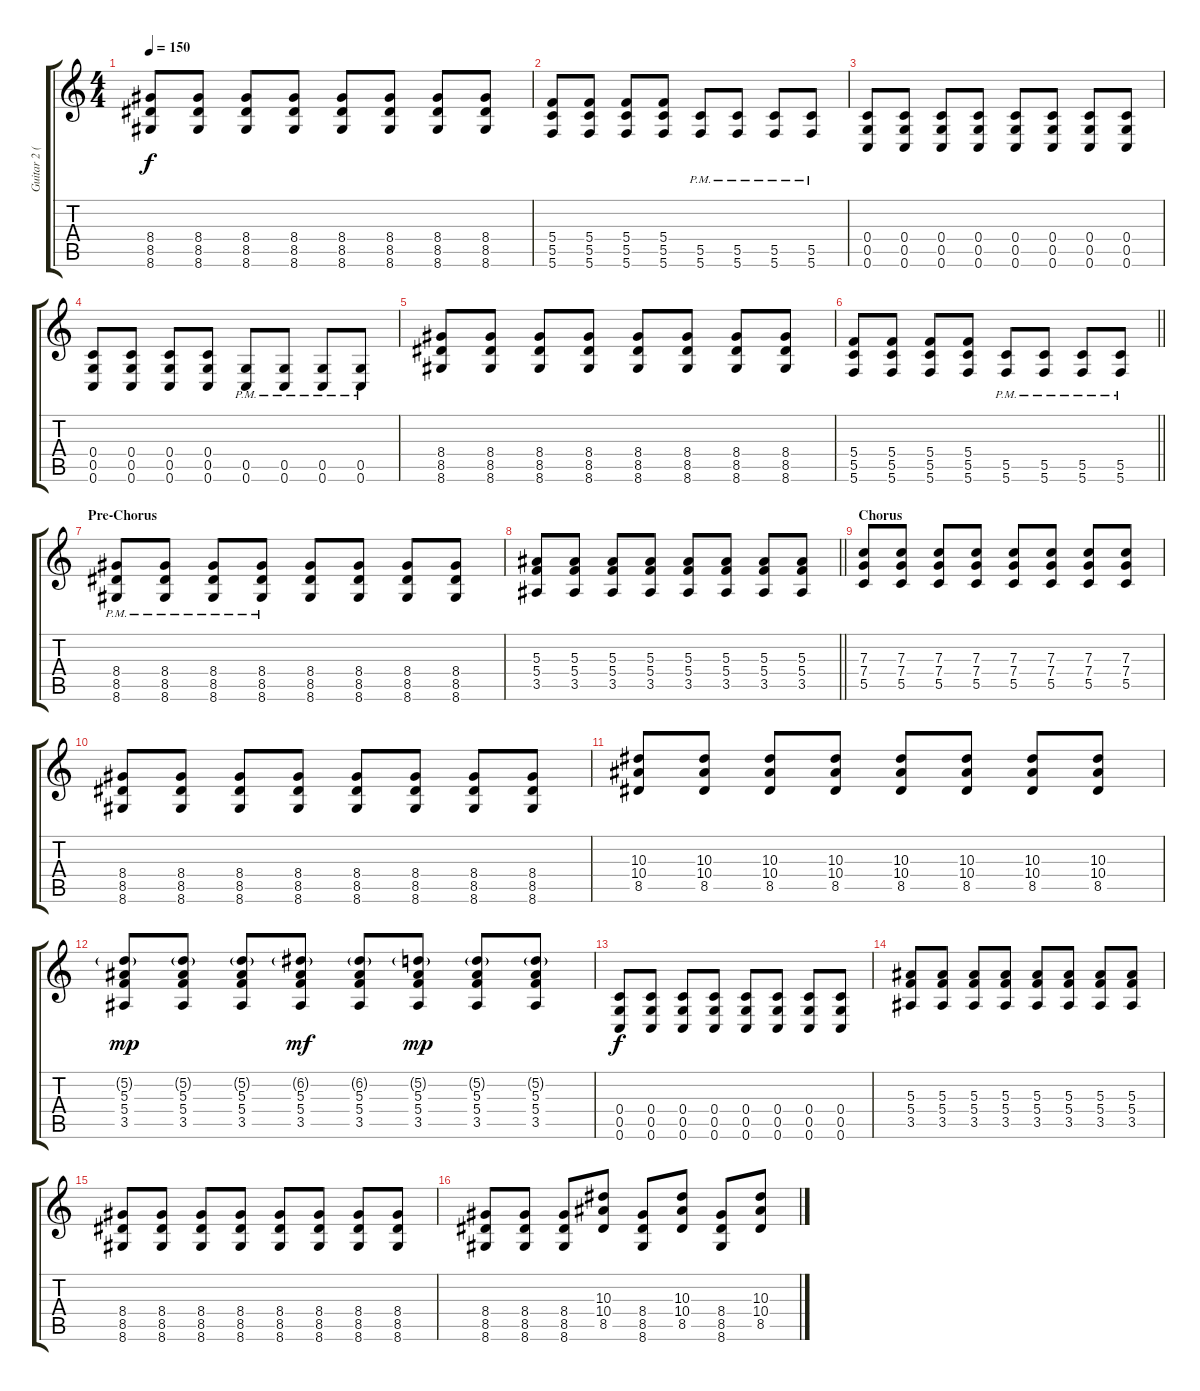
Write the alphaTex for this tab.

\track ("Guitar 2 (Travis Miguel)" "Guitar 2 (") {instrument distortionguitar}
\staff {score tabs}
\tuning (D4 A3 F3 C3 G2 C2) {hide}
\ts (4 4)
\tempo 150
\clef g2
\ks c
(8.4 8.5 8.6).8{dy f} (8.4 8.5 8.6).8 (8.4 8.5 8.6).8 (8.4 8.5 8.6).8 (8.4 8.5 8.6).8 (8.4 8.5 8.6).8 (8.4 8.5 8.6).8 (8.4 8.5 8.6).8 |
(5.4 5.5 5.6).8 (5.4 5.5 5.6).8 (5.4 5.5 5.6).8 (5.4 5.5 5.6).8 (5.5{pm} 5.6{pm}).8 (5.5{pm} 5.6{pm}).8 (5.5{pm} 5.6{pm}).8 (5.5{pm} 5.6{pm}).8 |
(0.4 0.5 0.6).8 (0.4 0.5 0.6).8 (0.4 0.5 0.6).8 (0.4 0.5 0.6).8 (0.4 0.5 0.6).8 (0.4 0.5 0.6).8 (0.4 0.5 0.6).8 (0.4 0.5 0.6).8 |
(0.4 0.5 0.6).8 (0.4 0.5 0.6).8 (0.4 0.5 0.6).8 (0.4 0.5 0.6).8 (0.5{pm} 0.6{pm}).8 (0.5{pm} 0.6{pm}).8 (0.5{pm} 0.6{pm}).8 (0.5{pm} 0.6{pm}).8 |
(8.4 8.5 8.6).8 (8.4 8.5 8.6).8 (8.4 8.5 8.6).8 (8.4 8.5 8.6).8 (8.4 8.5 8.6).8 (8.4 8.5 8.6).8 (8.4 8.5 8.6).8 (8.4 8.5 8.6).8 |
\barLineRight lightlight
(5.4 5.5 5.6).8 (5.4 5.5 5.6).8 (5.4 5.5 5.6).8 (5.4 5.5 5.6).8 (5.5{pm} 5.6{pm}).8 (5.5{pm} 5.6{pm}).8 (5.5{pm} 5.6{pm}).8 (5.5{pm} 5.6{pm}).8 |
\section ("" "Pre-Chorus")
(8.4{pm} 8.5{pm} 8.6{pm}).8{volume 8} (8.4{pm} 8.5{pm} 8.6{pm}).8 (8.4{pm} 8.5{pm} 8.6{pm}).8 (8.4{pm} 8.5{pm} 8.6{pm}).8 (8.4 8.5 8.6).8 (8.4 8.5 8.6).8 (8.4 8.5 8.6).8 (8.4 8.5 8.6).8 |
\barLineRight lightlight
(5.3 5.4 3.5).8 (5.3 5.4 3.5).8 (5.3 5.4 3.5).8 (5.3 5.4 3.5).8 (5.3 5.4 3.5).8 (5.3 5.4 3.5).8 (5.3 5.4 3.5).8 (5.3 5.4 3.5).8 |
\section ("" "Chorus")
(7.3 7.4 5.5).8{volume 10} (7.3 7.4 5.5).8 (7.3 7.4 5.5).8 (7.3 7.4 5.5).8 (7.3 7.4 5.5).8 (7.3 7.4 5.5).8 (7.3 7.4 5.5).8 (7.3 7.4 5.5).8 |
(8.4 8.5 8.6).8 (8.4 8.5 8.6).8 (8.4 8.5 8.6).8 (8.4 8.5 8.6).8 (8.4 8.5 8.6).8 (8.4 8.5 8.6).8 (8.4 8.5 8.6).8 (8.4 8.5 8.6).8 |
(10.3 10.4 8.5).8 (10.3 10.4 8.5).8 (10.3 10.4 8.5).8 (10.3 10.4 8.5).8 (10.3 10.4 8.5).8 (10.3 10.4 8.5).8 (10.3 10.4 8.5).8 (10.3 10.4 8.5).8 |
(5.2{g} 5.3 5.4 3.5).8{dy mp} (5.2{g} 5.3 5.4 3.5).8 (5.2{g} 5.3 5.4 3.5).8 (6.2{g} 5.3 5.4 3.5).8{dy mf} (6.2{g} 5.3 5.4 3.5).8 (5.2{g} 5.3 5.4 3.5).8{dy mp} (5.2{g} 5.3 5.4 3.5).8 (5.2{g} 5.3 5.4 3.5).8 |
(0.4 0.5 0.6).8{dy f} (0.4 0.5 0.6).8 (0.4 0.5 0.6).8 (0.4 0.5 0.6).8 (0.4 0.5 0.6).8 (0.4 0.5 0.6).8 (0.4 0.5 0.6).8 (0.4 0.5 0.6).8 |
(5.3 5.4 3.5).8 (5.3 5.4 3.5).8 (5.3 5.4 3.5).8 (5.3 5.4 3.5).8 (5.3 5.4 3.5).8 (5.3 5.4 3.5).8 (5.3 5.4 3.5).8 (5.3 5.4 3.5).8 |
(8.4 8.5 8.6).8 (8.4 8.5 8.6).8 (8.4 8.5 8.6).8 (8.4 8.5 8.6).8 (8.4 8.5 8.6).8 (8.4 8.5 8.6).8 (8.4 8.5 8.6).8 (8.4 8.5 8.6).8 |
(8.4 8.5 8.6).8 (8.4 8.5 8.6).8 (8.4 8.5 8.6).8 (10.3 10.4 8.5).8 (8.4 8.5 8.6).8 (10.3 10.4 8.5).8 (8.4 8.5 8.6).8 (10.3 10.4 8.5).8
